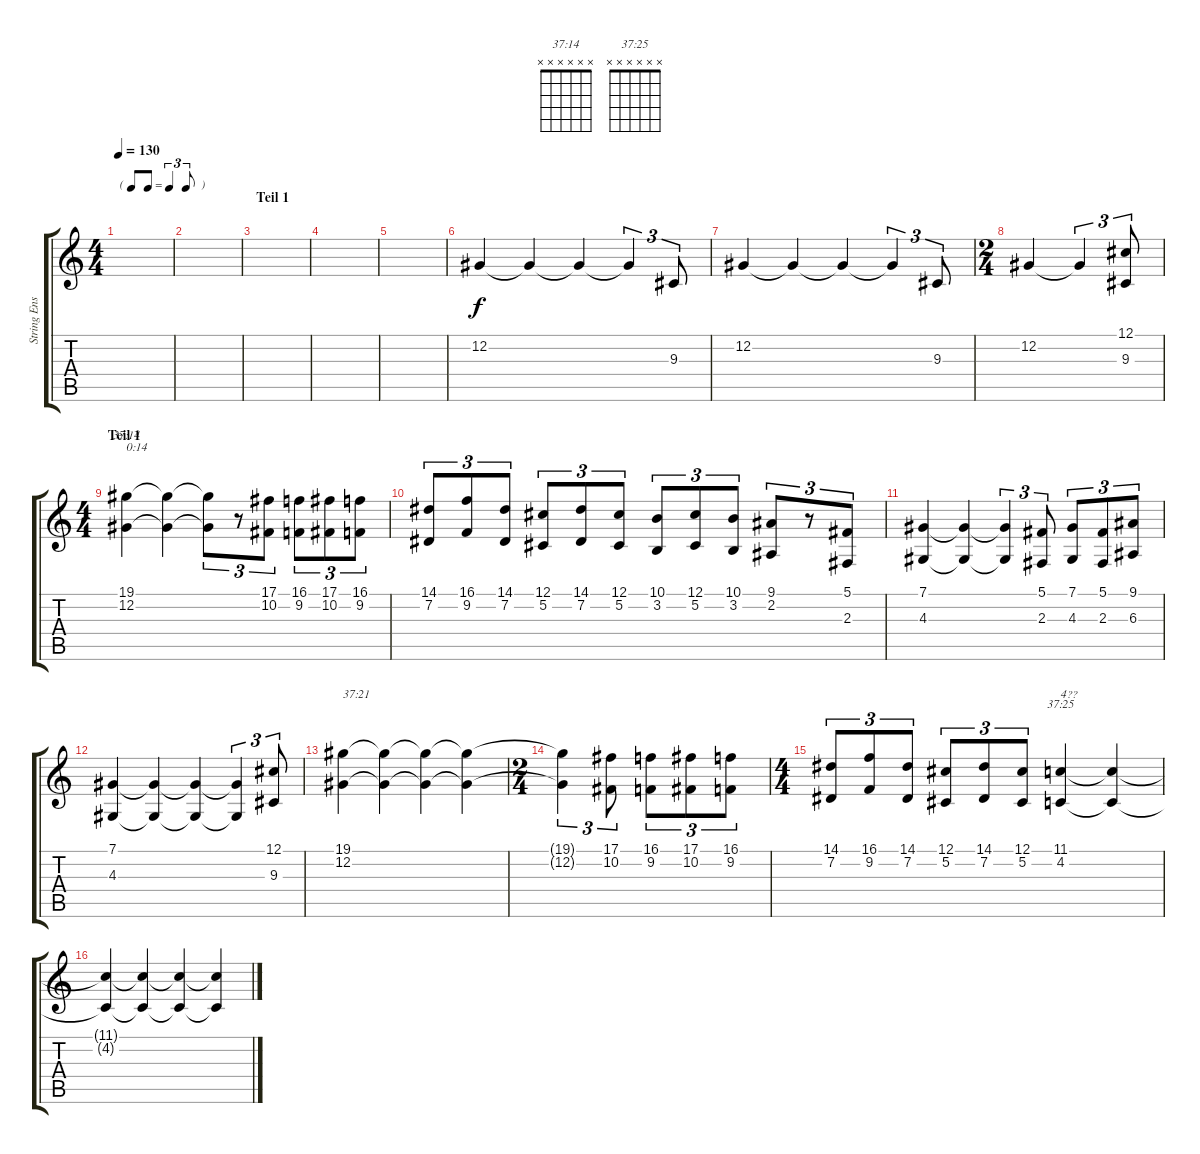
\track ("String Ensemble" "String Ens") {instrument stringensemble1}
\staff {score tabs}
\tuning (Db4 Ab3 E3 B2 Gb2 Db2) {hide}
\chord ("37:14" x x x x x x)
\chord ("37:25" x x x x x x)
\ts (4 4)
\tf triplet8th
\tempo 130
\clef g2
\ks c
|
|
\section ("" "Teil 1")
|
|
|
12.2.4 12.2{t}.4 12.2{t}.4 12.2{t}.4{tu (3 2)} 9.3.8{tu (3 2)} |
12.2.4 12.2{t}.4 12.2{t}.4 12.2{t}.4{tu (3 2)} 9.3.8{tu (3 2)} |
\ts (2 4)
12.2.4 12.2{t}.4{tu (3 2)} (12.1 9.3).8{tu (3 2)} |
\ts (4 4)
\section ("" "Teil 1")
(19.1 12.2).4{ch "37:14" txt "0:14"} (19.1{t} 12.2{t}).4 (19.1{t} 12.2{t}).8{tu (3 2)} r.8{tu (3 2)} (17.1 10.2).8{tu (3 2)} (16.1 9.2).8{tu (3 2)} (17.1 10.2).8{tu (3 2)} (16.1 9.2).8{tu (3 2)} |
(14.1 7.2).8{tu (3 2)} (16.1 9.2).8{tu (3 2)} (14.1 7.2).8{tu (3 2)} (12.1 5.2).8{tu (3 2)} (14.1 7.2).8{tu (3 2)} (12.1 5.2).8{tu (3 2)} (10.1 3.2).8{tu (3 2)} (12.1 5.2).8{tu (3 2)} (10.1 3.2).8{tu (3 2)} (9.1 2.2).8{tu (3 2)} r.8{tu (3 2)} (5.1 2.3).8{tu (3 2)} |
(7.1 4.3).4 (7.1{t} 4.3{t}).4 (7.1{t} 4.3{t}).4{tu (3 2)} (5.1 2.3).8{tu (3 2)} (7.1 4.3).8{tu (3 2)} (5.1 2.3).8{tu (3 2)} (9.1 6.3).8{tu (3 2)} |
(7.1 4.3).4 (7.1{t} 4.3{t}).4 (7.1{t} 4.3{t}).4 (7.1{t} 4.3{t}).4{tu (3 2)} (12.1 9.3).8{tu (3 2)} |
(19.1 12.2).4{txt "37:21"} (19.1{t} 12.2{t}).4 (19.1{t} 12.2{t}).4 (19.1{t} 12.2{t}).4 |
\ts (2 4)
(19.1{t} 12.2{t}).4{tu (3 2)} (17.1 10.2).8{tu (3 2)} (16.1 9.2).8{tu (3 2)} (17.1 10.2).8{tu (3 2)} (16.1 9.2).8{tu (3 2)} |
\ts (4 4)
(14.1 7.2).8{tu (3 2)} (16.1 9.2).8{tu (3 2)} (14.1 7.2).8{tu (3 2)} (12.1 5.2).8{tu (3 2)} (14.1 7.2).8{tu (3 2)} (12.1 5.2).8{tu (3 2)} (11.1 4.2).4{ch "37:25" txt "4??"} (11.1{t} 4.2{t}).4 |
(11.1{t} 4.2{t}).4 (11.1{t} 4.2{t}).4 (11.1{t} 4.2{t}).4 (11.1{t} 4.2{t}).4
